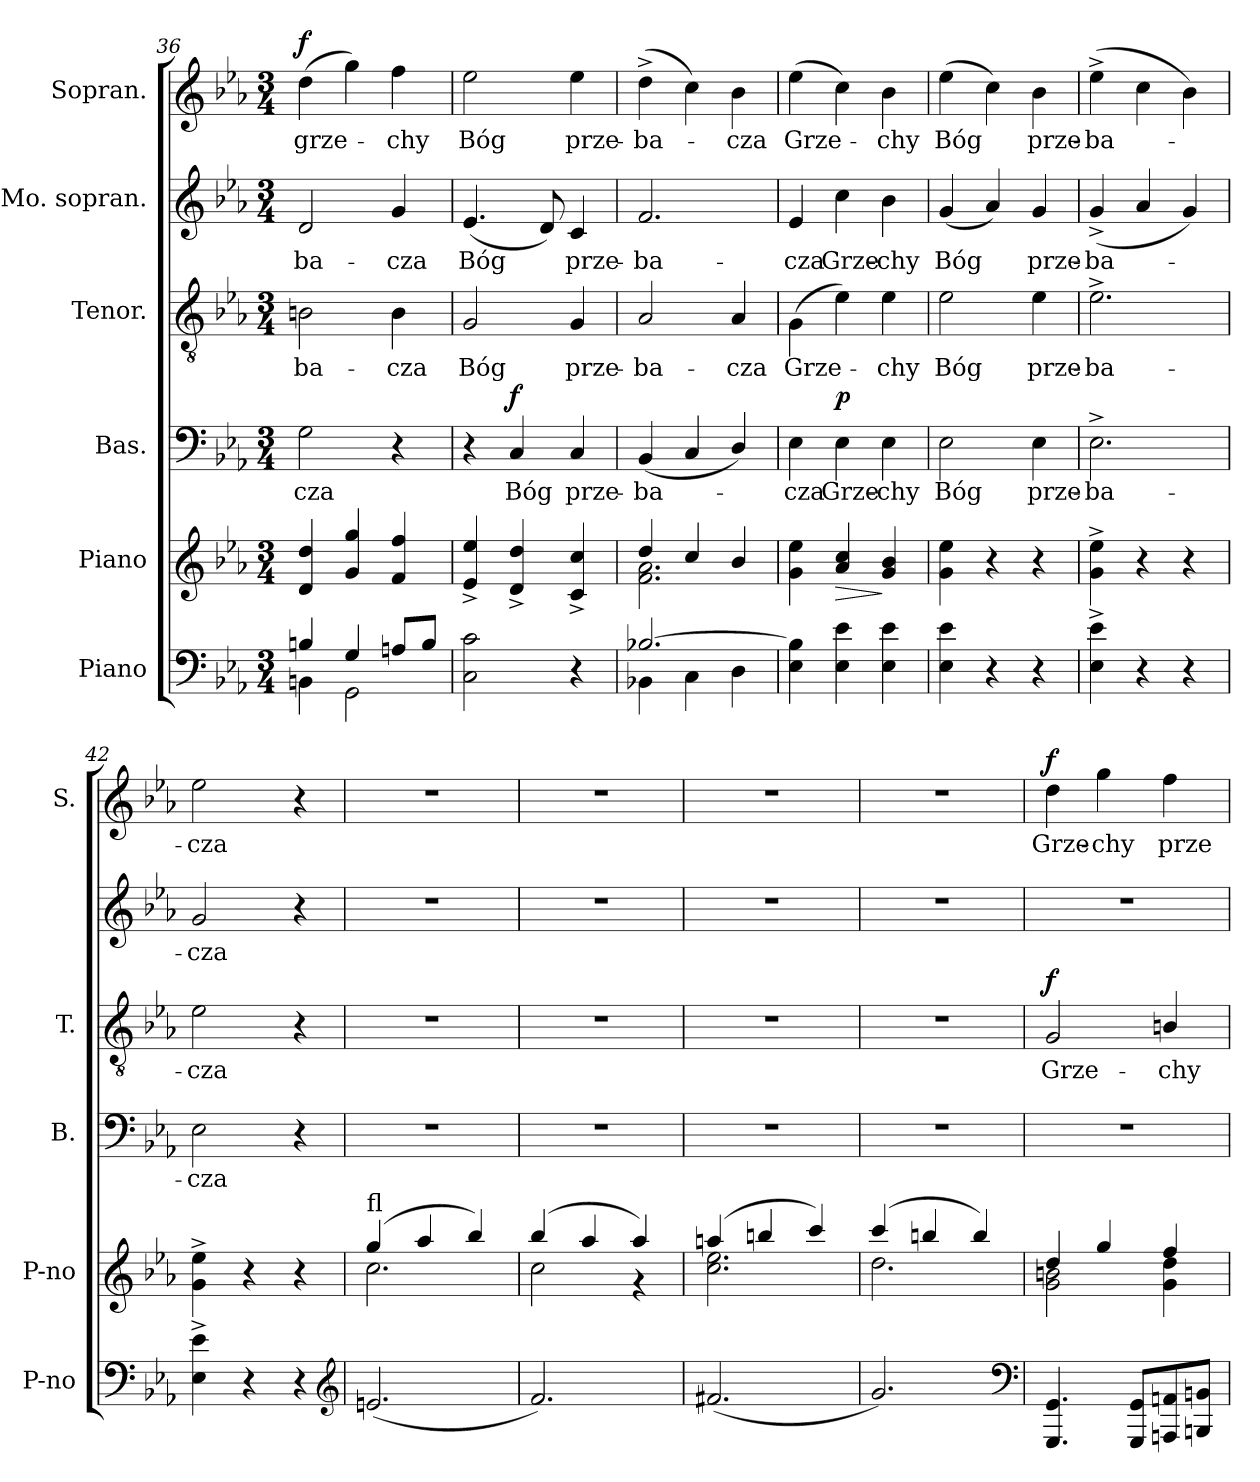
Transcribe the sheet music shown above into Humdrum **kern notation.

**kern	**kern	**dynam	**kern	**text	**dynam	**kern	**text	**dynam	**kern	**text	**kern	**text	**dynam
*part6	*part5	*part5	*part4	*part4	*part4	*part3	*part3	*part3	*part2	*part2	*part1	*part1	*part1
*staff6	*staff5	*staff5	*staff4	*staff4	*staff4	*staff3	*staff3	*staff3	*staff2	*staff2	*staff1	*staff1	*staff1
*I"Piano	*I"Piano	*	*I"Bas.	*	*	*I"Tenor.	*	*	*I"Mo. sopran.	*	*I"Sopran.	*	*
*I'P-no	*I'P-no	*	*I'B.	*	*	*I'T.	*	*	*	*	*I'S.	*	*
*clefF4	*clefG2	*	*clefF4	*	*	*clefGv2	*	*	*clefG2	*	*clefG2	*	*
*k[b-e-a-]	*k[b-e-a-]	*	*k[b-e-a-]	*	*	*k[b-e-a-]	*	*	*k[b-e-a-]	*	*k[b-e-a-]	*	*
*E-:	*E-:	*	*E-:	*	*	*E-:	*	*	*E-:	*	*E-:	*	*
*M3/4	*M3/4	*	*M3/4	*	*	*M3/4	*	*	*M3/4	*	*M3/4	*	*
=36	=36	=36	=36	=36	=36	=36	=36	=36	=36	=36	=36	=36	=36
*^	*	*	*	*	*	*	*	*	*	*	*	*	*
!	!	!	!	!	!	!	!	!	!	!	!	!	!	!LO:DY:a
4Bn/	4BBn\	4d/ 4dd/	.	2G\	-cza	.	2Bn\	-ba-	.	2d/	-ba-	(4dd\	grze-	f
4G/	2GG\	4g/ 4gg/	.	.	.	.	.	.	.	.	.	4gg\)	.	.
8An/L	.	4f/ 4ff/	.	4r	.	.	4B\	-cza	.	4g/	-cza	4ff\	-chy	.
8B/J	.	.	.	.	.	.	.	.	.	.	.	.	.	.
*v	*v	*	*	*	*	*	*	*	*	*	*	*	*	*
=37	=37	=37	=37	=37	=37	=37	=37	=37	=37	=37	=37	=37	=37
2C\ 2c\	4e-^/ 4ee-^/	.	4r	.	.	2G/	Bóg	.	(4.e-/	Bóg	2ee-\	Bóg	.
!	!	!	!	!	!LO:DY:a	!	!	!	!	!	!	!	!
.	4d^/ 4dd^/	.	4C/	Bóg	f	.	.	.	.	.	.	.	.
.	.	.	.	.	.	.	.	.	8d/)	.	.	.	.
4r	4c^/ 4cc^/	.	4C/	prze-	.	4G/	prze-	.	4c/	prze-	4ee-\	prze-	.
=38	=38	=38	=38	=38	=38	=38	=38	=38	=38	=38	=38	=38	=38
*^	*^	*	*	*	*	*	*	*	*	*	*	*	*
[2.B-X/	4BB-X\	4dd/	2.f\ 2.a-\	.	(4BB-/	-ba-	.	2A-/	-ba-	.	2.f/	-ba-	(4dd^\	-ba-	.
.	4C\	4cc/	.	.	4C/	.	.	.	.	.	.	.	4cc\)	.	.
.	4D\	4b-/	.	.	4D/)	.	.	4A-/	-cza	.	.	.	4b-\	-cza	.
*v	*v	*	*	*	*	*	*	*	*	*	*	*	*	*	*
*	*v	*v	*	*	*	*	*	*	*	*	*	*	*	*
=39	=39	=39	=39	=39	=39	=39	=39	=39	=39	=39	=39	=39	=39
4E-\ 4B-]\	4g\ 4ee-\	.	4E-\	-cza	.	(4G\	Grze-	.	4e-/	-cza	(4ee-\	Grze-	.
!	!	!LO:HP:b	!	!	!LO:DY:a	!	!	!	!	!	!	!	!
4E-\ 4e-\	4a-/ 4cc/	>	4E-\	Grze-	p	4e-\)	.	.	4cc\	Grze-	4cc\)	.	.
4E-\ 4e-\	4g/ 4b-/	]	4E-\	-chy	.	4e-\	-chy	.	4b-\	-chy	4b-\	-chy	.
=40	=40	=40	=40	=40	=40	=40	=40	=40	=40	=40	=40	=40	=40
4E-\ 4e-\	4g\ 4ee-\	.	2E-\	Bóg	.	2e-\	Bóg	.	(4g/	Bóg	(4ee-\	Bóg	.
4r	4r	.	.	.	.	.	.	.	4a-/)	.	4cc\)	.	.
4r	4r	.	4E-\	prze-	.	4e-\	prze-	.	4g/	prze-	4b-\	prze-	.
=41	=41	=41	=41	=41	=41	=41	=41	=41	=41	=41	=41	=41	=41
4E-^\ 4e-^\	4g^\ 4ee-^\	.	2.E-^\	-ba-	.	2.e-^\	-ba-	.	(4g^>/	-ba-	(4ee-^\	-ba-	.
4r	4r	.	.	.	.	.	.	.	4a-/	.	4cc\	.	.
4r	4r	.	.	.	.	.	.	.	4g/)	.	4b-\)	.	.
=42	=42	=42	=42	=42	=42	=42	=42	=42	=42	=42	=42	=42	=42
4E-^\ 4e-^\	4g^\ 4ee-^\	.	2E-\	-cza	.	2e-\	-cza	.	2g/	-cza	2ee-\	-cza	.
4r	4r	.	.	.	.	.	.	.	.	.	.	.	.
4r	4r	.	4r	.	.	4r	.	.	4r	.	4r	.	.
*clefG2	*	*	*	*	*	*	*	*	*	*	*	*	*
=43	=43	=43	=43	=43	=43	=43	=43	=43	=43	=43	=43	=43	=43
*	*^	*	*	*	*	*	*	*	*	*	*	*	*
!	!LO:TX:a:t=fl	!	!	!	!	!	!	!	!	!	!	!	!	!
(2.en/	(4gg/	2.cc\	.	2.r	.	.	2.r	.	.	2.r	.	2.r	.	.
.	4aa-/	.	.	.	.	.	.	.	.	.	.	.	.	.
.	4bb-/)	.	.	.	.	.	.	.	.	.	.	.	.	.
=44	=44	=44	=44	=44	=44	=44	=44	=44	=44	=44	=44	=44	=44	=44
2.f/)	(4bb-/	2cc\	.	2.r	.	.	2.r	.	.	2.r	.	2.r	.	.
.	4aa-/	.	.	.	.	.	.	.	.	.	.	.	.	.
.	4aa-/)	4r	.	.	.	.	.	.	.	.	.	.	.	.
=45	=45	=45	=45	=45	=45	=45	=45	=45	=45	=45	=45	=45	=45	=45
(2.f#X/	(4aan/	2.cc\ 2.ee-\	.	2.r	.	.	2.r	.	.	2.r	.	2.r	.	.
.	4bbn/	.	.	.	.	.	.	.	.	.	.	.	.	.
.	4ccc/)	.	.	.	.	.	.	.	.	.	.	.	.	.
=46	=46	=46	=46	=46	=46	=46	=46	=46	=46	=46	=46	=46	=46	=46
2.g/)	(4ccc/	2.dd\	.	2.r	.	.	2.r	.	.	2.r	.	2.r	.	.
.	4bbn/	.	.	.	.	.	.	.	.	.	.	.	.	.
.	4bb/)	.	.	.	.	.	.	.	.	.	.	.	.	.
*clefF4	*	*	*	*	*	*	*	*	*	*	*	*	*	*
=47	=47	=47	=47	=47	=47	=47	=47	=47	=47	=47	=47	=47	=47	=47
!	!	!	!	!	!	!	!	!	!LO:DY:a	!	!	!	!	!LO:DY:a
4.GGG/ 4.GG/	4dd/	2g\ 2bn\	.	2.r	.	.	2G/	Grze-	f	2.r	.	4dd\	Grze-	f
.	4gg/	.	.	.	.	.	.	.	.	.	.	4gg\	-chy	.
8GGG/ 8GG/L	.	.	.	.	.	.	.	.	.	.	.	.	.	.
8AAAn/ 8AAn/	4ff/	4g\ 4dd\	.	.	.	.	4Bn/	-chy	.	.	.	4ff\	prze-	.
8BBBn/ 8BBn/J	.	.	.	.	.	.	.	.	.	.	.	.	.	.
*	*v	*v	*	*	*	*	*	*	*	*	*	*	*	*
=	=	=	=	=	=	=	=	=	=	=	=	=	=
*-	*-	*-	*-	*-	*-	*-	*-	*-	*-	*-	*-	*-	*-
